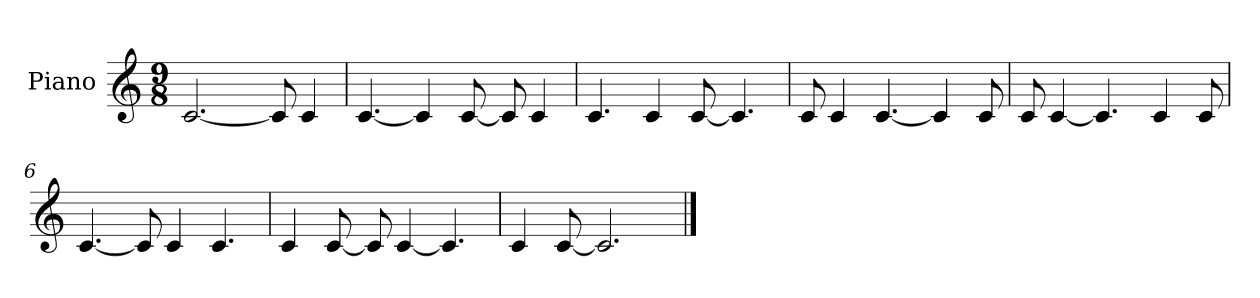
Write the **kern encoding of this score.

**kern
*part1
*staff1
*I"Piano
*I'Pno.
*clefG2
*k[]
*M9/8
*MM90
=1
[2.c/
8c/]
4c/
=2
[4.c/
4c/]
[8c/
8c/]
4c/
=3
4.c/
4c/
[8c/
4.c/]
=4
8c/
4c/
[4.c/
4c/]
8c/
=5
8c/
[4c/
4.c/]
4c/
8c/
=6
[4.c/
8c/]
4c/
4.c/
=7
4c/
[8c/
8c/]
[4c/
4.c/]
=8
4c/
[8c/
2.c/]
==
*-
